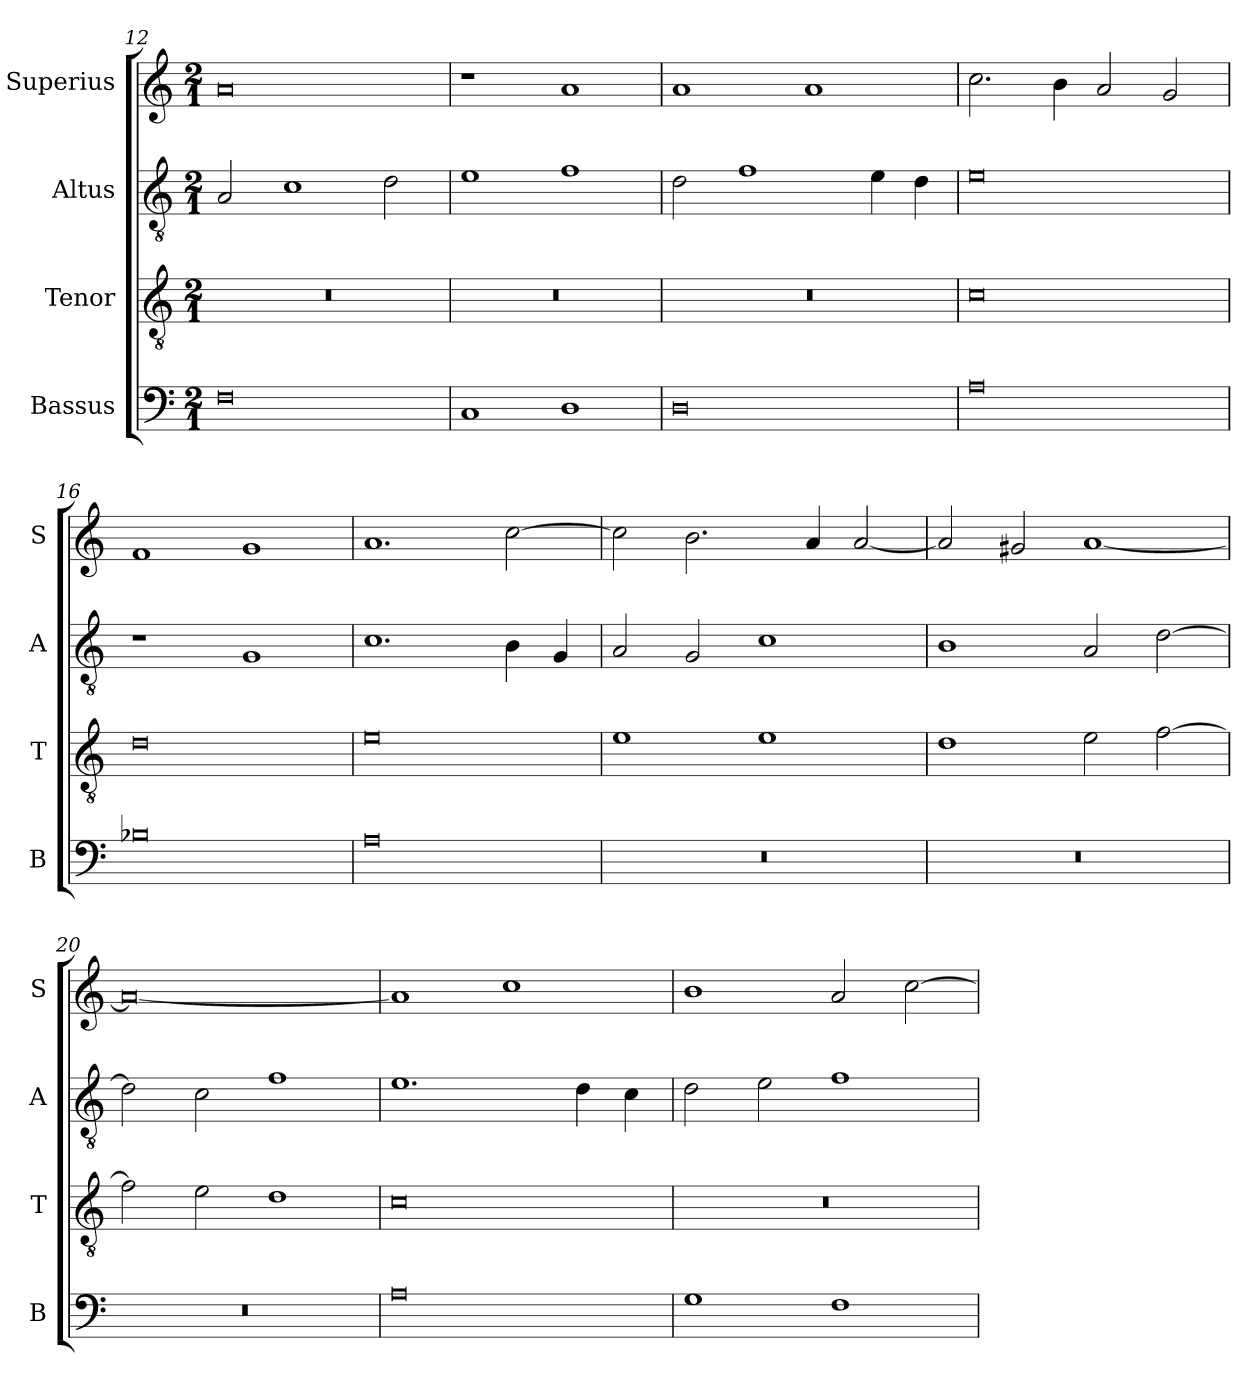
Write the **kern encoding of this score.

**kern	**kern	**kern	**kern
*part4	*part3	*part2	*part1
*staff4	*staff3	*staff2	*staff1
*I"Bassus	*I"Tenor	*I"Altus	*I"Superius
*I'B	*I'T	*I'A	*I'S
*clefF4	*clefGv2	*clefGv2	*clefG2
*k[]	*k[]	*k[]	*k[]
*a:	*a:	*a:	*a:
*M2/1	*M2/1	*M2/1	*M2/1
=12	=12	=12	=12
0F	0r	2A	0a
.	.	1c	.
.	.	2d	.
=13	=13	=13	=13
1C	0r	1e	1r
1D	.	1f	1a
=14	=14	=14	=14
0D	0r	2d	1a
.	.	1f	.
.	.	.	1a
.	.	4e	.
.	.	4d	.
=15	=15	=15	=15
0A	0c	0e	2.cc
.	.	.	4b
.	.	.	2a
.	.	.	2g
=16	=16	=16	=16
0B-X	0d	1r	1f
.	.	1G	1g
=17	=17	=17	=17
0A	0e	1.c	1.a
.	.	4B	[2cc
.	.	4G	.
=18	=18	=18	=18
0r	1e	2A	2cc]
.	.	2G	2.b
.	1e	1c	.
.	.	.	4a
.	.	.	[2a
=19	=19	=19	=19
0r	1d	1B	2a]
.	.	.	2g#X
.	2e	2A	[1a
.	[2f	[2d	.
=20	=20	=20	=20
0r	2f]	2d]	0a_
.	2e	2c	.
.	1d	1f	.
=21	=21	=21	=21
0A	0c	1.e	1a]
.	.	.	1cc
.	.	4d	.
.	.	4c	.
=22	=22	=22	=22
1G	0r	2d	1b
.	.	2e	.
1F	.	1f	2a
.	.	.	[2cc
=	=	=	=
*-	*-	*-	*-
